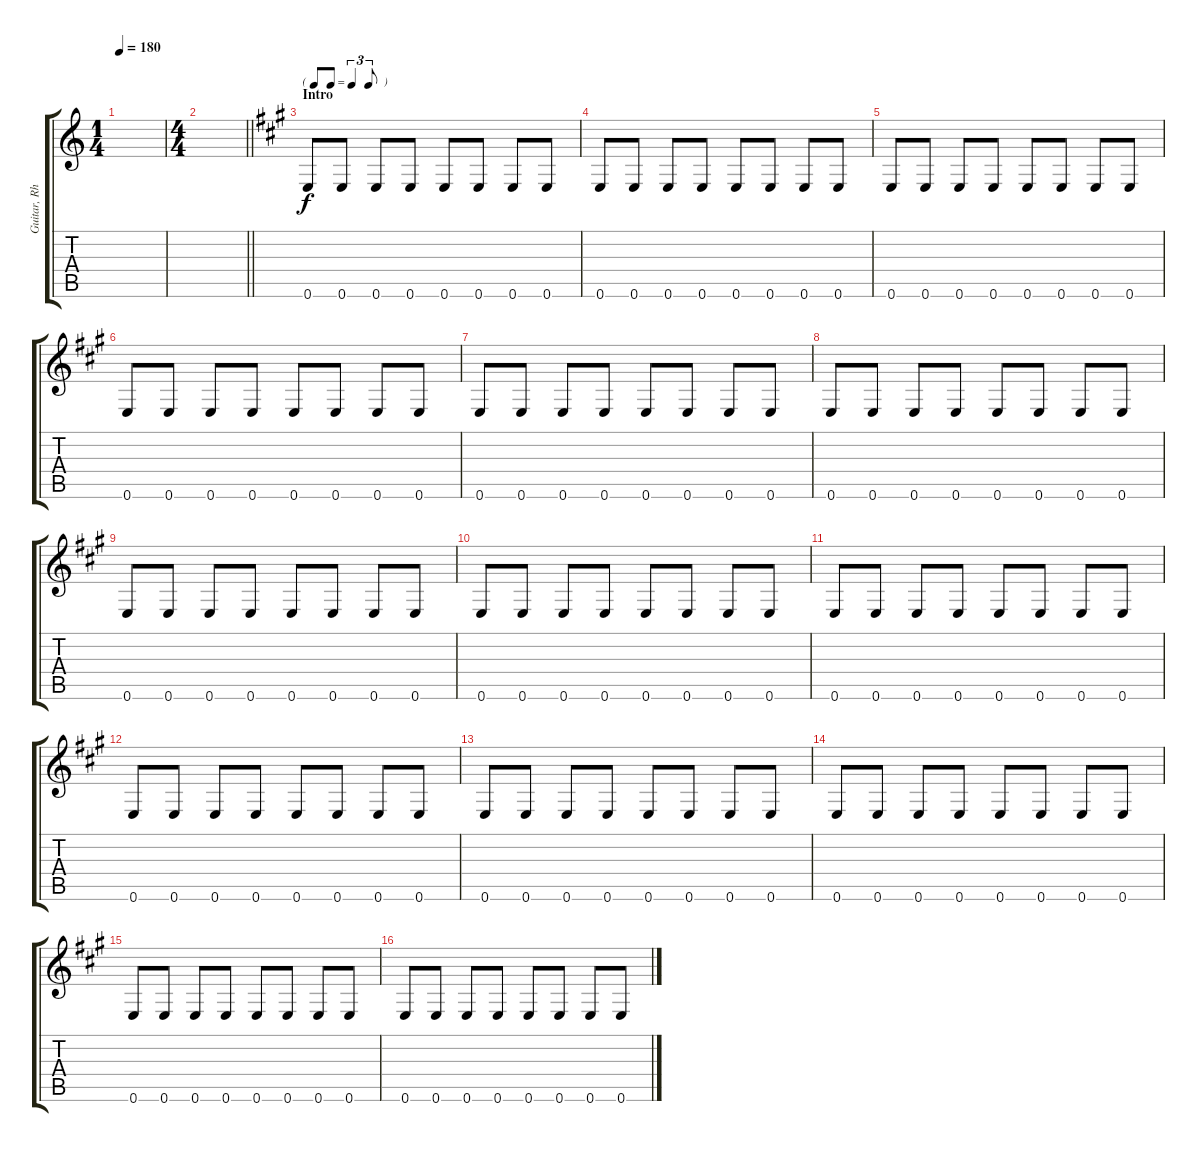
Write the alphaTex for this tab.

\track ("Guitar, Rhythm" "Guitar, Rh") {instrument distortionguitar}
\staff {score tabs}
\tuning (E4 B3 G3 D3 A2 E2) {hide}
\ts (1 4)
\tempo 180
\clef g2
\ks c
|
\ts (4 4)
\barLineRight lightlight
|
\tf triplet8th
\section ("" "Intro")
\ks a
0.6.8 0.6.8 0.6.8 0.6.8 0.6.8 0.6.8 0.6.8 0.6.8 |
0.6.8 0.6.8 0.6.8 0.6.8 0.6.8 0.6.8 0.6.8 0.6.8 |
0.6.8 0.6.8 0.6.8 0.6.8 0.6.8 0.6.8 0.6.8 0.6.8 |
0.6.8 0.6.8 0.6.8 0.6.8 0.6.8 0.6.8 0.6.8 0.6.8 |
0.6.8 0.6.8 0.6.8 0.6.8 0.6.8 0.6.8 0.6.8 0.6.8 |
0.6.8 0.6.8 0.6.8 0.6.8 0.6.8 0.6.8 0.6.8 0.6.8 |
0.6.8 0.6.8 0.6.8 0.6.8 0.6.8 0.6.8 0.6.8 0.6.8 |
0.6.8 0.6.8 0.6.8 0.6.8 0.6.8 0.6.8 0.6.8 0.6.8 |
0.6.8 0.6.8 0.6.8 0.6.8 0.6.8 0.6.8 0.6.8 0.6.8 |
0.6.8 0.6.8 0.6.8 0.6.8 0.6.8 0.6.8 0.6.8 0.6.8 |
0.6.8 0.6.8 0.6.8 0.6.8 0.6.8 0.6.8 0.6.8 0.6.8 |
0.6.8 0.6.8 0.6.8 0.6.8 0.6.8 0.6.8 0.6.8 0.6.8 |
0.6.8 0.6.8 0.6.8 0.6.8 0.6.8 0.6.8 0.6.8 0.6.8 |
0.6.8 0.6.8 0.6.8 0.6.8 0.6.8 0.6.8 0.6.8 0.6.8
